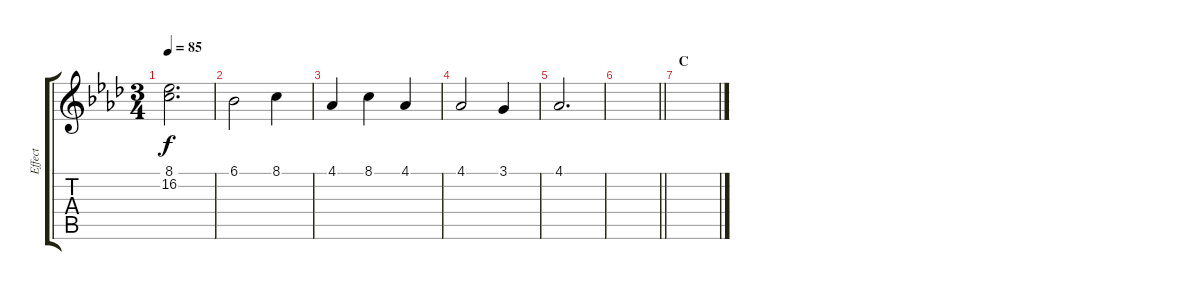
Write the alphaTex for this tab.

\track ("Effect" "Effect") {instrument pad2warm}
\staff {score tabs}
\tuning (E4 B3 G3 D3 A2 C2) {hide}
\ts (3 4)
\tempo 85
\clef g2
\ks fminor
(8.1 16.2).2{d dy f} |
6.1.2 8.1.4 |
4.1.4 8.1.4 4.1.4 |
4.1.2 3.1.4 |
4.1.2{d} |
\barLineRight lightlight
|
\section ("" "C")
